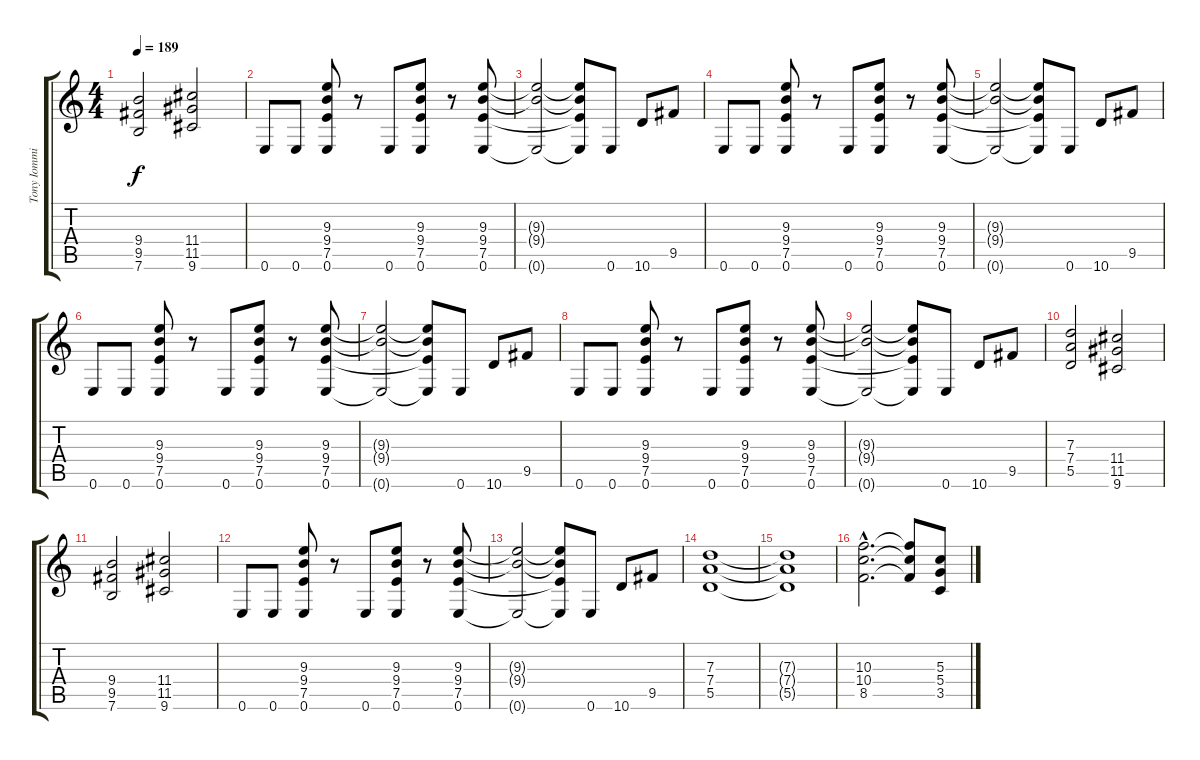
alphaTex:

\track ("Tony Iommi" "Tony Iommi") {instrument overdrivenguitar}
\staff {score tabs}
\tuning (E4 B3 G3 D3 A2 E2) {hide}
\ts (4 4)
\tempo 189
\clef g2
\ks c
(9.4 9.5 7.6).2{dy f} (11.4 11.5 9.6).2 |
0.6.8 0.6.8 (9.3 9.4 7.5 0.6).8 r.8 0.6.8 (9.3 9.4 7.5 0.6).8 r.8 (9.3 9.4 7.5 0.6).8 |
(9.3{t} 9.4{t} 0.6{t}).2 (9.3{t} 9.4{t} 7.5{t} 0.6{t}).8 0.6.8 10.6.8 9.5.8 |
0.6.8 0.6.8 (9.3 9.4 7.5 0.6).8 r.8 0.6.8 (9.3 9.4 7.5 0.6).8 r.8 (9.3 9.4 7.5 0.6).8 |
(9.3{t} 9.4{t} 0.6{t}).2 (9.3{t} 9.4{t} 7.5{t} 0.6{t}).8 0.6.8 10.6.8 9.5.8 |
0.6.8 0.6.8 (9.3 9.4 7.5 0.6).8 r.8 0.6.8 (9.3 9.4 7.5 0.6).8 r.8 (9.3 9.4 7.5 0.6).8 |
(9.3{t} 9.4{t} 0.6{t}).2 (9.3{t} 9.4{t} 7.5{t} 0.6{t}).8 0.6.8 10.6.8 9.5.8 |
0.6.8 0.6.8 (9.3 9.4 7.5 0.6).8 r.8 0.6.8 (9.3 9.4 7.5 0.6).8 r.8 (9.3 9.4 7.5 0.6).8 |
(9.3{t} 9.4{t} 0.6{t}).2 (9.3{t} 9.4{t} 7.5{t} 0.6{t}).8 0.6.8 10.6.8 9.5.8 |
(7.3 7.4 5.5).2 (11.4 11.5 9.6).2 |
(9.4 9.5 7.6).2 (11.4 11.5 9.6).2 |
0.6.8 0.6.8 (9.3 9.4 7.5 0.6).8 r.8 0.6.8 (9.3 9.4 7.5 0.6).8 r.8 (9.3 9.4 7.5 0.6).8 |
(9.3{t} 9.4{t} 0.6{t}).2 (9.3{t} 9.4{t} 7.5{t} 0.6{t}).8 0.6.8 10.6.8 9.5.8 |
(7.3 7.4 5.5).1 |
(7.3{t} 7.4{t} 5.5{t}).1 |
(10.3{hac} 10.4{hac} 8.5{hac}).2{d} (10.3{t} 10.4{t} 8.5{t}).8 (5.3 5.4 3.5).8
